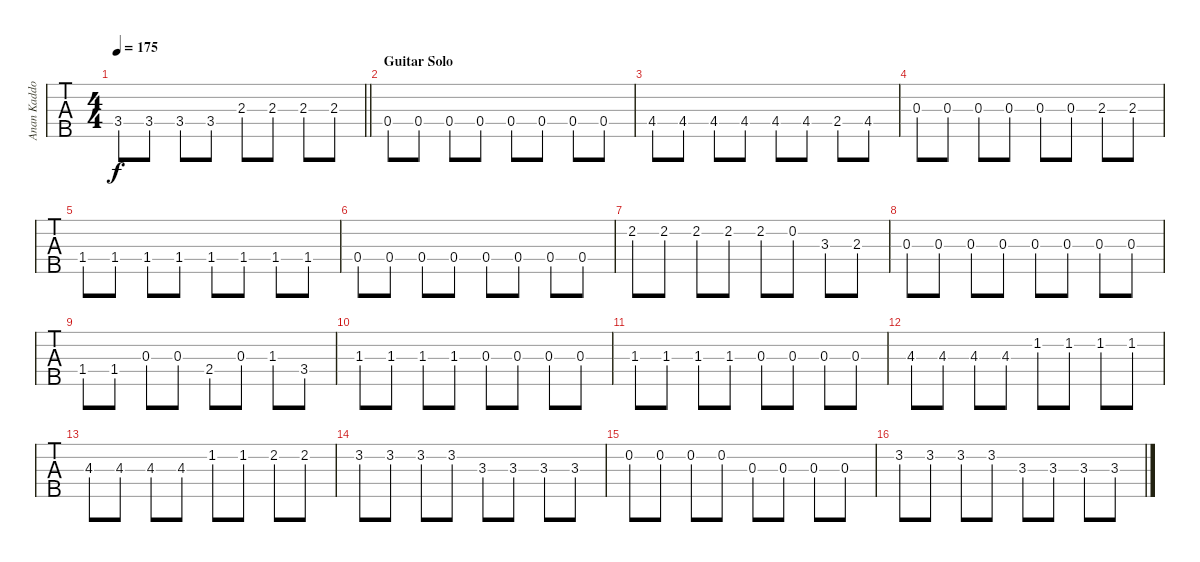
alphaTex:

\track ("Anan Kaddouri, Bass" "Anan Kaddo") {instrument electricbassfinger}
\staff {tabs}
\tuning (Gb2 Db2 Ab1 Eb1 Bb0) {hide}
\ts (4 4)
\tempo 175
\clef f4
\barLineRight lightlight
\ks c
3.4.8{dy f} 3.4.8 3.4.8 3.4.8 2.3.8 2.3.8 2.3.8 2.3.8 |
\section ("" "Guitar Solo")
0.4.8 0.4.8 0.4.8 0.4.8 0.4.8 0.4.8 0.4.8 0.4.8 |
4.4.8 4.4.8 4.4.8 4.4.8 4.4.8 4.4.8 2.4.8 4.4.8 |
0.3.8 0.3.8 0.3.8 0.3.8 0.3.8 0.3.8 2.3.8 2.3.8 |
1.4.8 1.4.8 1.4.8 1.4.8 1.4.8 1.4.8 1.4.8 1.4.8 |
0.4.8 0.4.8 0.4.8 0.4.8 0.4.8 0.4.8 0.4.8 0.4.8 |
2.2.8 2.2.8 2.2.8 2.2.8 2.2.8 0.2.8 3.3.8 2.3.8 |
0.3.8 0.3.8 0.3.8 0.3.8 0.3.8 0.3.8 0.3.8 0.3.8 |
1.4.8 1.4.8 0.3.8 0.3.8 2.4.8 0.3.8 1.3.8 3.4.8 |
1.3.8 1.3.8 1.3.8 1.3.8 0.3.8 0.3.8 0.3.8 0.3.8 |
1.3.8 1.3.8 1.3.8 1.3.8 0.3.8 0.3.8 0.3.8 0.3.8 |
4.3.8 4.3.8 4.3.8 4.3.8 1.2.8 1.2.8 1.2.8 1.2.8 |
4.3.8 4.3.8 4.3.8 4.3.8 1.2.8 1.2.8 2.2.8 2.2.8 |
3.2.8 3.2.8 3.2.8 3.2.8 3.3.8 3.3.8 3.3.8 3.3.8 |
0.2.8 0.2.8 0.2.8 0.2.8 0.3.8 0.3.8 0.3.8 0.3.8 |
3.2.8 3.2.8 3.2.8 3.2.8 3.3.8 3.3.8 3.3.8 3.3.8
